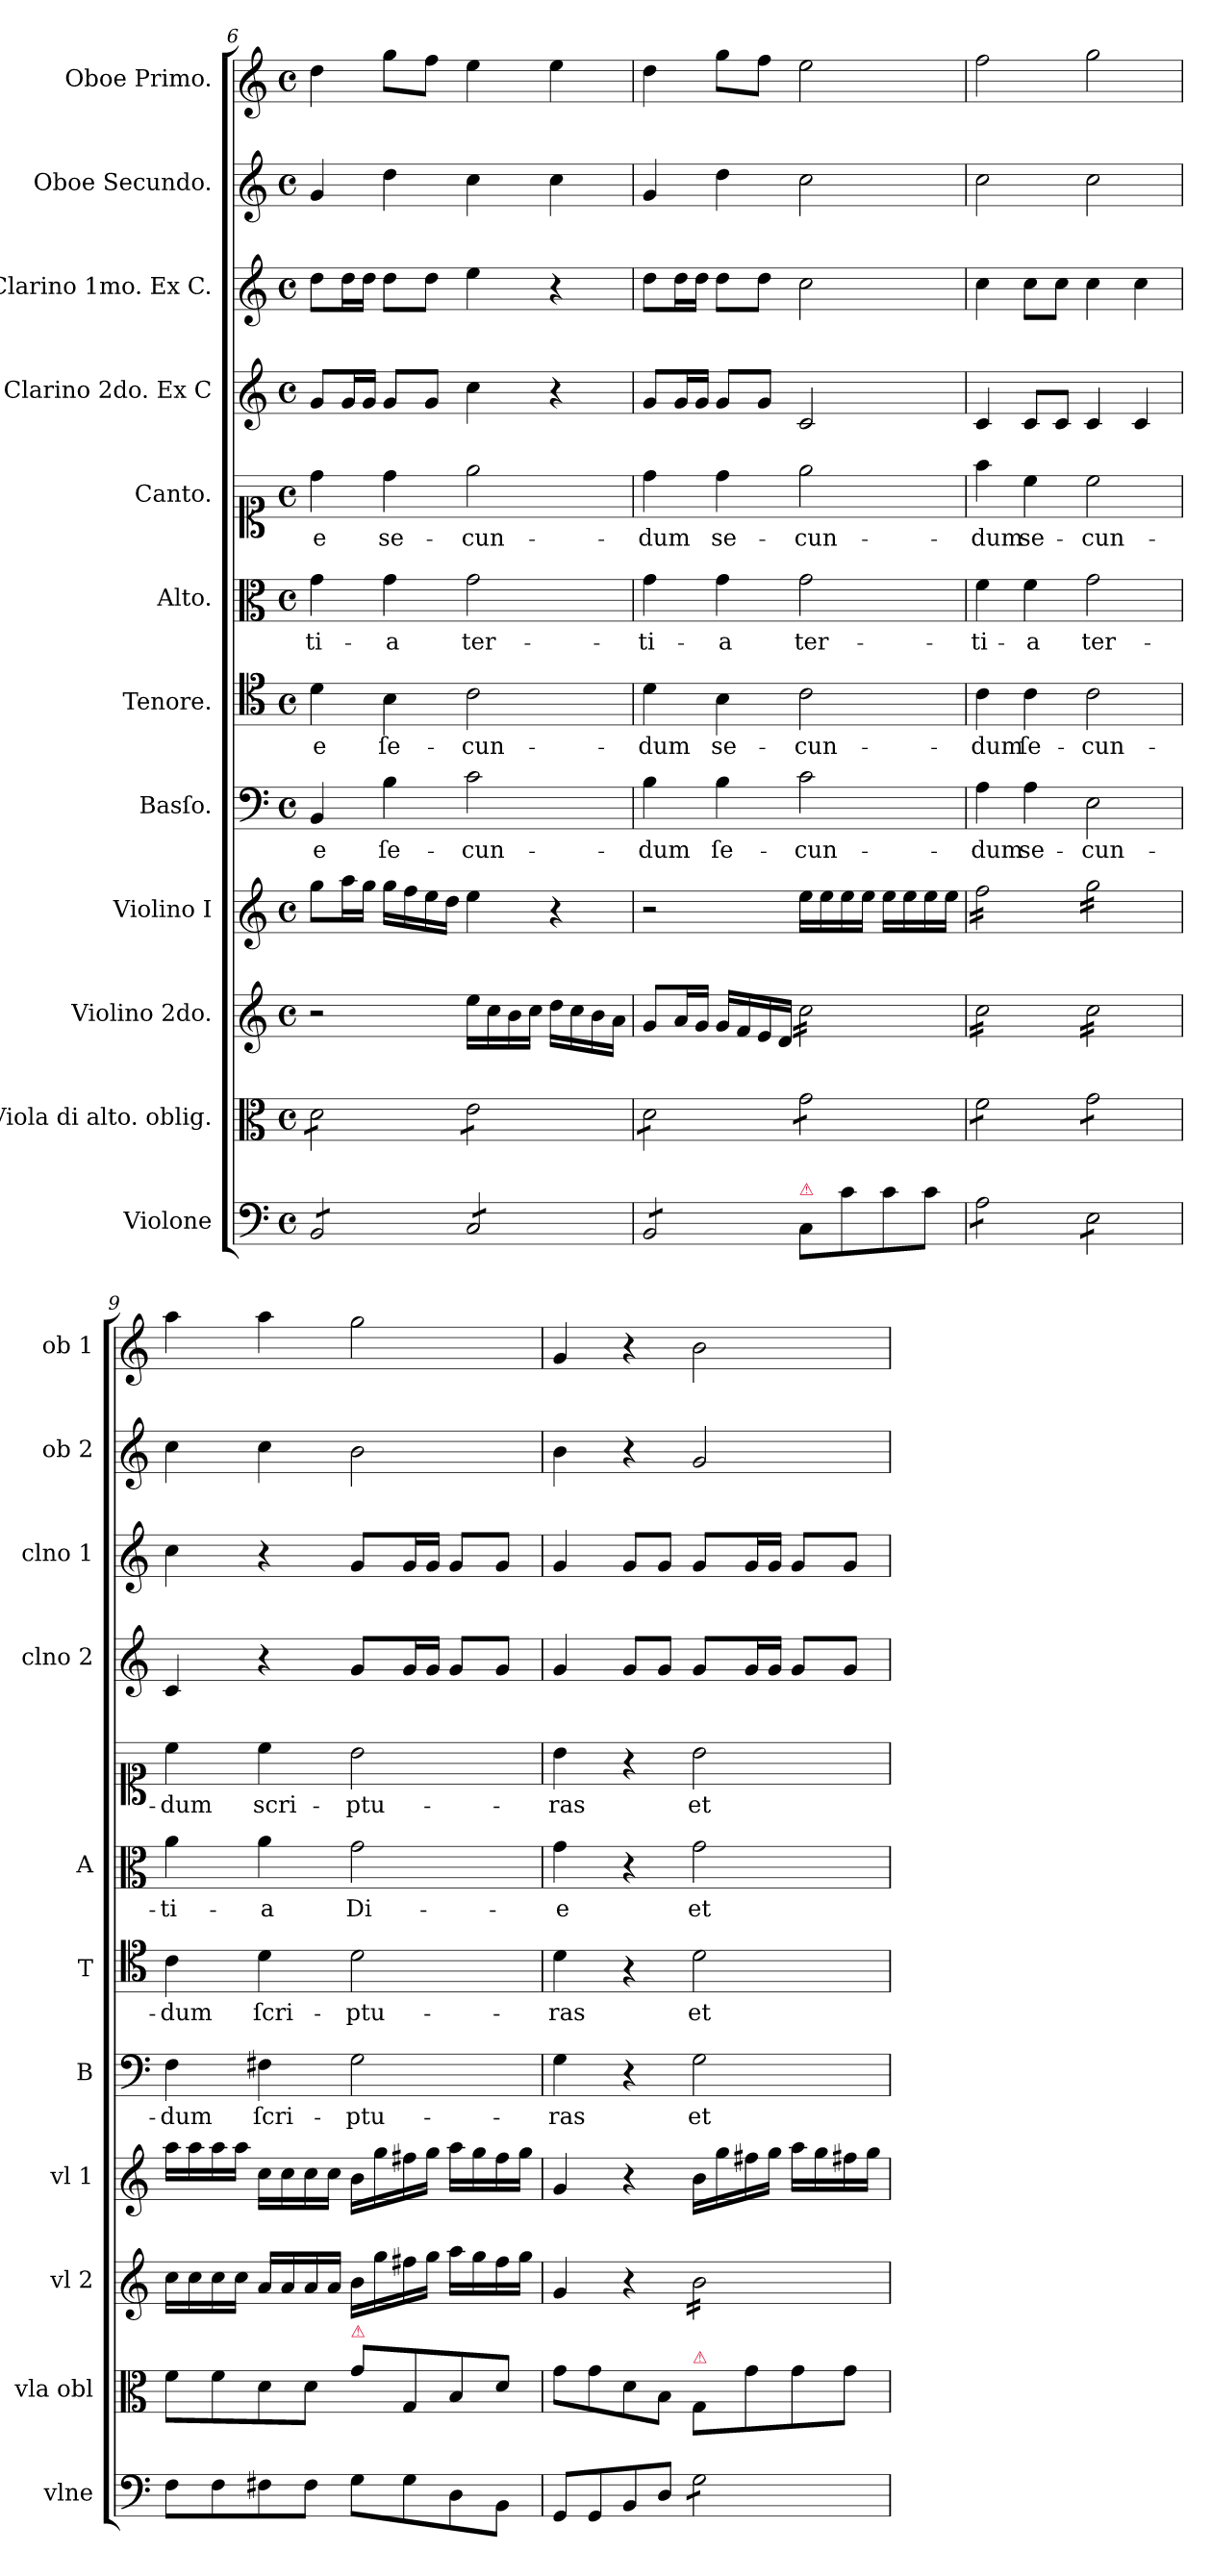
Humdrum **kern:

**kern	**kern	**kern	**kern	**kern	**text	**kern	**text	**kern	**text	**kern	**text	**kern	**kern	**kern	**kern
*part12	*part11	*part10	*part9	*part8	*part8	*part7	*part7	*part6	*part6	*part5	*part5	*part4	*part3	*part2	*part1
*staff12	*staff11	*staff10	*staff9	*staff8	*staff8	*staff7	*staff7	*staff6	*staff6	*staff5	*staff5	*staff4	*staff3	*staff2	*staff1
*I"Violone	*I"Viola di alto. oblig.	*I"Violino 2do.	*I"Violino I	*I"Basſo.	*	*I"Tenore.	*	*I"Alto.	*	*I"Canto.	*	*I"Clarino 2do. Ex C	*I"Clarino 1mo. Ex C.	*I"Oboe Secundo.	*I"Oboe Primo.
*I'vlne	*I'vla obl	*I'vl 2	*I'vl 1	*I'B	*	*I'T	*	*I'A	*	*	*	*I'clno 2	*I'clno 1	*I'ob 2	*I'ob 1
*clefF4	*clefC3	*clefG2	*clefG2	*clefF4	*	*clefC4	*	*clefC3	*	*clefC1	*	*clefG2	*clefG2	*clefG2	*clefG2
*k[]	*k[]	*k[]	*k[]	*k[]	*	*k[]	*	*k[]	*	*k[]	*	*k[]	*k[]	*k[]	*k[]
*C:	*C:	*C:	*C:	*C:	*	*C:	*	*C:	*	*C:	*	*C:	*C:	*C:	*C:
*M4/4	*M4/4	*M4/4	*M4/4	*M4/4	*	*M4/4	*	*M4/4	*	*M4/4	*	*M4/4	*M4/4	*M4/4	*M4/4
*met(c)	*met(c)	*met(c)	*met(c)	*met(c)	*	*met(c)	*	*met(c)	*	*met(c)	*	*met(c)	*met(c)	*met(c)	*met(c)
=6	=6	=6	=6	=6	=6	=6	=6	=6	=6	=6	=6	=6	=6	=6	=6
!	!	!	!	!	!	!	!	!	!LO:LY:i	!	!	!	!	!	!
*tremolo	*	*	*	*	*	*	*	*	*	*	*	*	*	*	*
*	*tremolo	*	*	*	*	*	*	*	*	*	*	*	*	*	*
8BB/L	8d\L	2r	8gg\L	4BB/	-e	4d\	-e	4g\	-ti-	4dd\	-e	8g/L	8dd\L	4g/	4dd\
8BB/	8d\	.	16aa\L	.	.	.	.	.	.	.	.	16g/L	16dd\L	.	.
.	.	.	16gg\JJ	.	.	.	.	.	.	.	.	16g/JJ	16dd\JJ	.	.
!	!	!	!	!	!	!	!	!	!LO:LY:i	!	!	!	!	!	!
8BB/	8d\	.	16gg\LL	4B\	ſe-	4B\	ſe-	4g\	-a	4dd\	se-	8g/L	8dd\L	4dd\	8gg\L
.	.	.	16ff\	.	.	.	.	.	.	.	.	.	.	.	.
8BB/J	8d\J	.	16ee\	.	.	.	.	.	.	.	.	8g/J	8dd\J	.	8ff\J
.	.	.	16dd\JJ	.	.	.	.	.	.	.	.	.	.	.	.
!	!	!	!	!	!	!	!	!	!LO:LY:i	!	!	!	!	!	!
8C/L	8e\L	16ee\LL	4ee\	2c\	-cun-	2c\	-cun-	2g\	ter-	2ee\	-cun-	4cc\	4ee\	4cc\	4ee\
.	.	16cc\	.	.	.	.	.	.	.	.	.	.	.	.	.
8C/	8e\	16b\	.	.	.	.	.	.	.	.	.	.	.	.	.
.	.	16cc\JJ	.	.	.	.	.	.	.	.	.	.	.	.	.
8C/	8e\	16dd\LL	4r	.	.	.	.	.	.	.	.	4r	4r	4cc\	4ee\
.	.	16cc\	.	.	.	.	.	.	.	.	.	.	.	.	.
8C/J	8e\J	16b\	.	.	.	.	.	.	.	.	.	.	.	.	.
.	.	16a\JJ	.	.	.	.	.	.	.	.	.	.	.	.	.
=7	=7	=7	=7	=7	=7	=7	=7	=7	=7	=7	=7	=7	=7	=7	=7
!	!	!	!	!	!	!	!	!	!LO:LY:i	!	!	!	!	!	!
8BB/L	8d\L	8g/L	2r	4B\	-dum	4d\	-dum	4g\	-ti-	4dd\	-dum	8g/L	8dd\L	4g/	4dd\
8BB/	8d\	16a/L	.	.	.	.	.	.	.	.	.	16g/L	16dd\L	.	.
.	.	16g/JJ	.	.	.	.	.	.	.	.	.	16g/JJ	16dd\JJ	.	.
!	!	!	!	!	!LO:LY:i	!	!	!	!LO:LY:i	!	!LO:LY:i	!	!	!	!
8BB/	8d\	16g/LL	.	4B\	ſe-	4B\	se-	4g\	-a	4dd\	se-	8g/L	8dd\L	4dd\	8gg\L
.	.	16f/	.	.	.	.	.	.	.	.	.	.	.	.	.
8BB/J	8d\J	16e/	.	.	.	.	.	.	.	.	.	8g/J	8dd\J	.	8ff\J
*Xtremolo	*	*	*	*	*	*	*	*	*	*	*	*	*	*	*
.	.	16d/JJ	.	.	.	.	.	.	.	.	.	.	.	.	.
!LO:TX:a:color=crimson:t=⚠	!	!	!	!	!	!	!	!	!	!	!	!	!	!	!
!	!	!	!	!	!LO:LY:i	!	!	!	!LO:LY:i	!	!LO:LY:i	!	!	!	!
*	*	*tremolo	*	*	*	*	*	*	*	*	*	*	*	*	*
8C/L	8g\L	16cc\LL	16ee\LL	2c\	-cun-	2c\	-cun-	2g\	ter-	2ee\	-cun-	2c/	2cc\	2cc\	2ee\
.	.	16cc\	16ee\	.	.	.	.	.	.	.	.	.	.	.	.
8c\	8g\	16cc\	16ee\	.	.	.	.	.	.	.	.	.	.	.	.
.	.	16cc\	16ee\JJ	.	.	.	.	.	.	.	.	.	.	.	.
8c\	8g\	16cc\	16ee\LL	.	.	.	.	.	.	.	.	.	.	.	.
.	.	16cc\	16ee\	.	.	.	.	.	.	.	.	.	.	.	.
8c\J	8g\J	16cc\	16ee\	.	.	.	.	.	.	.	.	.	.	.	.
.	.	16cc\JJ	16ee\JJ	.	.	.	.	.	.	.	.	.	.	.	.
=8	=8	=8	=8	=8	=8	=8	=8	=8	=8	=8	=8	=8	=8	=8	=8
!	!	!	!	!	!LO:LY:i	!	!	!	!LO:LY:i	!	!LO:LY:i	!	!	!	!
*tremolo	*	*	*	*	*	*	*	*	*	*	*	*	*	*	*
*	*	*	*tremolo	*	*	*	*	*	*	*	*	*	*	*	*
8A\L	8f\L	16cc\LL	16ff\LL	4A\	-dum	4c\	-dum	4f\	-ti-	4ff\	-dum	4c/	4cc\	2cc\	2ff\
.	.	16cc\	16ff\	.	.	.	.	.	.	.	.	.	.	.	.
8A\	8f\	16cc\	16ff\	.	.	.	.	.	.	.	.	.	.	.	.
.	.	16cc\	16ff\	.	.	.	.	.	.	.	.	.	.	.	.
!	!	!	!	!	!LO:LY:i	!	!LO:LY:i	!	!LO:LY:i	!	!LO:LY:i	!	!	!	!
8A\	8f\	16cc\	16ff\	4A\	se-	4c\	ſe-	4f\	-a	4cc\	se-	8c/L	8cc\L	.	.
.	.	16cc\	16ff\	.	.	.	.	.	.	.	.	.	.	.	.
8A\J	8f\J	16cc\	16ff\	.	.	.	.	.	.	.	.	8c/J	8cc\J	.	.
.	.	16cc\JJ	16ff\JJ	.	.	.	.	.	.	.	.	.	.	.	.
!	!	!	!	!	!LO:LY:i	!	!LO:LY:i	!	!LO:LY:i	!	!LO:LY:i	!	!	!	!
8E\L	8g\L	16cc\LL	16gg\LL	2E\	-cun-	2c\	-cun-	2g\	ter-	2cc\	-cun-	4c/	4cc\	2cc\	2gg\
.	.	16cc\	16gg\	.	.	.	.	.	.	.	.	.	.	.	.
8E\	8g\	16cc\	16gg\	.	.	.	.	.	.	.	.	.	.	.	.
.	.	16cc\	16gg\	.	.	.	.	.	.	.	.	.	.	.	.
8E\	8g\	16cc\	16gg\	.	.	.	.	.	.	.	.	4c/	4cc\	.	.
.	.	16cc\	16gg\	.	.	.	.	.	.	.	.	.	.	.	.
8E\J	8g\J	16cc\	16gg\	.	.	.	.	.	.	.	.	.	.	.	.
*	*Xtremolo	*	*	*	*	*	*	*	*	*	*	*	*	*	*
*Xtremolo	*	*	*	*	*	*	*	*	*	*	*	*	*	*	*
.	.	16cc\JJ	16gg\JJ	.	.	.	.	.	.	.	.	.	.	.	.
*	*	*	*Xtremolo	*	*	*	*	*	*	*	*	*	*	*	*
*	*	*Xtremolo	*	*	*	*	*	*	*	*	*	*	*	*	*
=9	=9	=9	=9	=9	=9	=9	=9	=9	=9	=9	=9	=9	=9	=9	=9
!	!	!	!	!	!LO:LY:i	!	!LO:LY:i	!	!LO:LY:i	!	!LO:LY:i	!	!	!	!
8F\L	8f\L	16cc\LL	16aa\LL	4F\	-dum	4c\	-dum	4a\	-ti-	4cc\	-dum	4c/	4cc\	4cc\	4aa\
.	.	16cc\	16aa\	.	.	.	.	.	.	.	.	.	.	.	.
8F\	8f\	16cc\	16aa\	.	.	.	.	.	.	.	.	.	.	.	.
.	.	16cc\JJ	16aa\JJ	.	.	.	.	.	.	.	.	.	.	.	.
!	!	!	!	!	!	!	!	!	!LO:LY:i	!	!	!	!	!	!
8F#X\	8d\	16a/LL	16cc\LL	4F#X\	ſcri-	4d\	ſcri-	4a\	-a	4cc\	scri-	4r	4r	4cc\	4aa\
.	.	16a/	16cc\	.	.	.	.	.	.	.	.	.	.	.	.
8F#\J	8d\J	16a/	16cc\	.	.	.	.	.	.	.	.	.	.	.	.
.	.	16a/JJ	16cc\JJ	.	.	.	.	.	.	.	.	.	.	.	.
!	!LO:TX:a:color=crimson:t=⚠	!	!	!	!	!	!	!	!	!	!	!	!	!	!
8G\L	8g\L	16b\LL	16b\LL	2G\	-ptu-	2d\	-ptu-	2g\	Di-	2b\	-ptu-	8g/L	8g/L	2b\	2gg\
.	.	16gg\	16gg\	.	.	.	.	.	.	.	.	.	.	.	.
8G\	8G/	16ff#X\	16ff#X\	.	.	.	.	.	.	.	.	16g/L	16g/L	.	.
.	.	16gg\JJ	16gg\JJ	.	.	.	.	.	.	.	.	16g/JJ	16g/JJ	.	.
8D\	8B/	16aa\LL	16aa\LL	.	.	.	.	.	.	.	.	8g/L	8g/L	.	.
.	.	16gg\	16gg\	.	.	.	.	.	.	.	.	.	.	.	.
8BB\J	8d/J	16ff#\	16ff#\	.	.	.	.	.	.	.	.	8g/J	8g/J	.	.
.	.	16gg\JJ	16gg\JJ	.	.	.	.	.	.	.	.	.	.	.	.
=10	=10	=10	=10	=10	=10	=10	=10	=10	=10	=10	=10	=10	=10	=10	=10
8GG/L	8g\L	4g/	4g/	4G\	-ras	4d\	-ras	4g\	-e	4b\	-ras	4g/	4g/	4b\	4g/
8GG/	8g\	.	.	.	.	.	.	.	.	.	.	.	.	.	.
8BB/	8d\	4r	4r	4r	.	4r	.	4r	.	4r	.	8g/L	8g/L	4r	4r
8D/J	8B\J	.	.	.	.	.	.	.	.	.	.	8g/J	8g/J	.	.
!	!LO:TX:a:color=crimson:t=⚠	!	!	!	!	!	!	!	!	!	!	!	!	!	!
*tremolo	*	*	*	*	*	*	*	*	*	*	*	*	*	*	*
*	*	*tremolo	*	*	*	*	*	*	*	*	*	*	*	*	*
8G\L	8G/L	16b\LL	16b\LL	2G\	et	2d\	et	2g\	et	2b\	et	8g/L	8g/L	2g/	2b\
.	.	16b\	16gg\	.	.	.	.	.	.	.	.	.	.	.	.
8G\	8g\	16b\	16ff#X\	.	.	.	.	.	.	.	.	16g/L	16g/L	.	.
.	.	16b\	16gg\JJ	.	.	.	.	.	.	.	.	16g/JJ	16g/JJ	.	.
8G\	8g\	16b\	16aa\LL	.	.	.	.	.	.	.	.	8g/L	8g/L	.	.
.	.	16b\	16gg\	.	.	.	.	.	.	.	.	.	.	.	.
8G\J	8g\J	16b\	16ff#X\	.	.	.	.	.	.	.	.	8g/J	8g/J	.	.
*Xtremolo	*	*	*	*	*	*	*	*	*	*	*	*	*	*	*
.	.	16b\JJ	16gg\JJ	.	.	.	.	.	.	.	.	.	.	.	.
*	*	*Xtremolo	*	*	*	*	*	*	*	*	*	*	*	*	*
=	=	=	=	=	=	=	=	=	=	=	=	=	=	=	=
*-	*-	*-	*-	*-	*-	*-	*-	*-	*-	*-	*-	*-	*-	*-	*-
